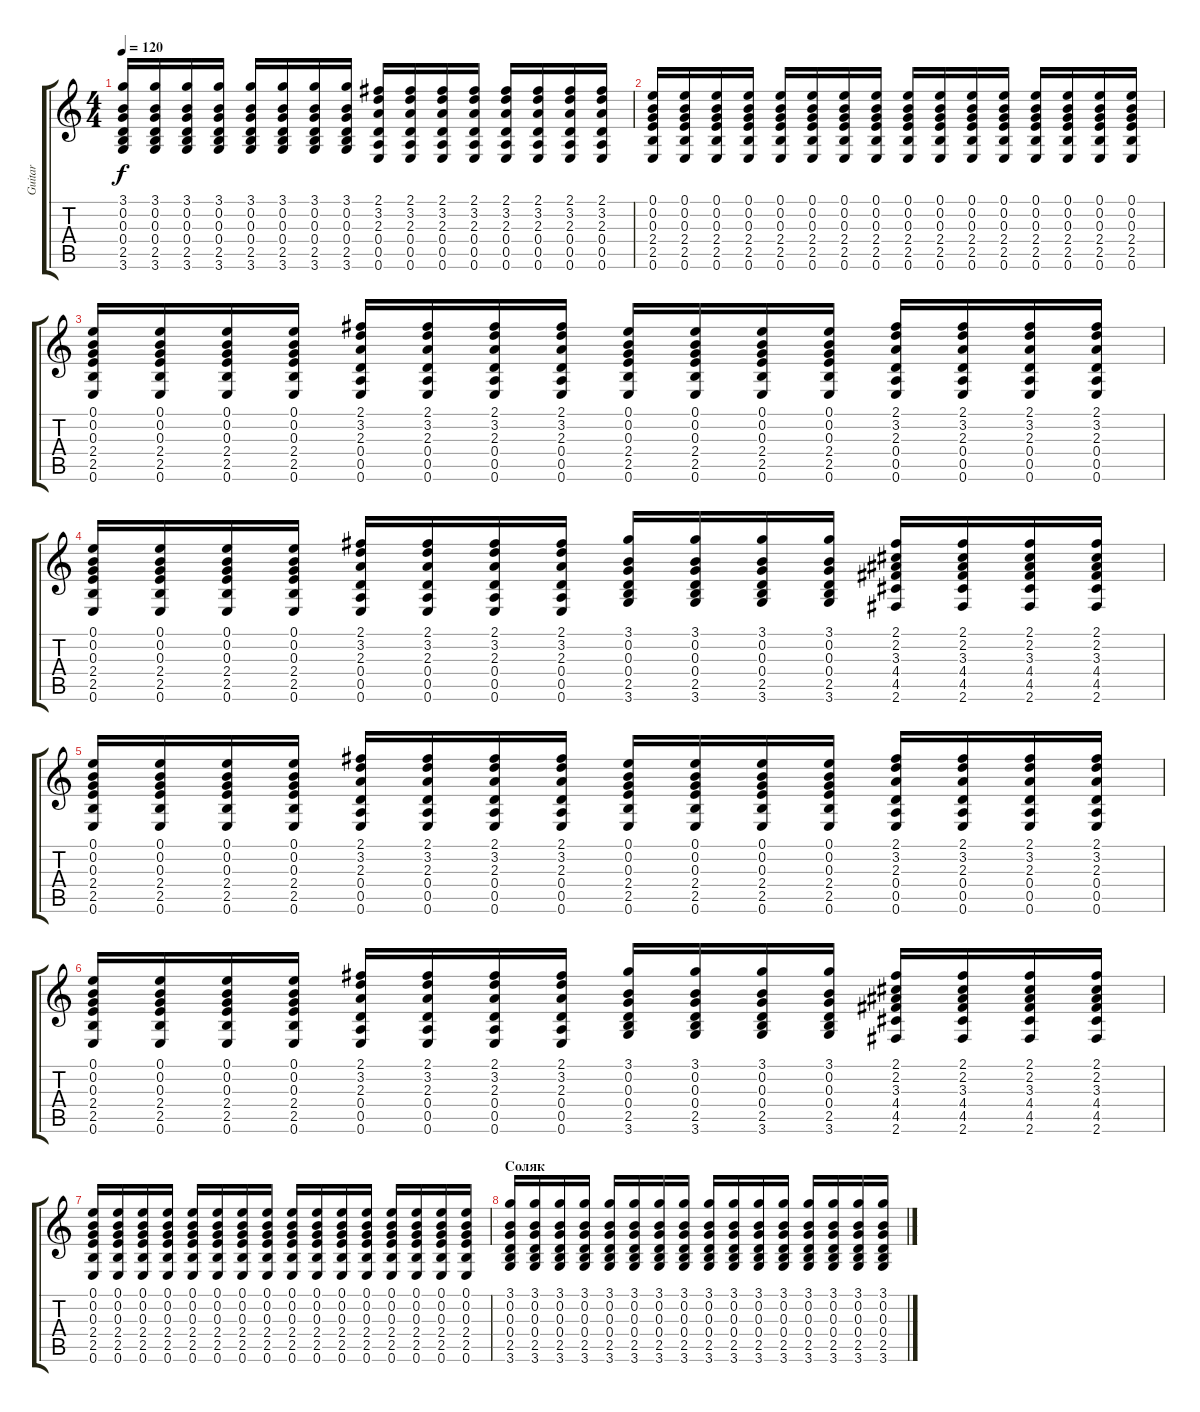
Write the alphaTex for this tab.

\track ("Guitar" "Guitar") {instrument acousticguitarsteel}
\staff {score tabs}
\tuning (E4 B3 G3 D3 A2 E2) {hide}
\ts (4 4)
\tempo 120
\clef g2
\ks c
(3.1 0.2 0.3 0.4 2.5 3.6).16{dy f} (3.1 0.2 0.3 0.4 2.5 3.6).16 (3.1 0.2 0.3 0.4 2.5 3.6).16 (3.1 0.2 0.3 0.4 2.5 3.6).16 (3.1 0.2 0.3 0.4 2.5 3.6).16 (3.1 0.2 0.3 0.4 2.5 3.6).16 (3.1 0.2 0.3 0.4 2.5 3.6).16 (3.1 0.2 0.3 0.4 2.5 3.6).16 (2.1 3.2 2.3 0.4 0.5 0.6).16 (2.1 3.2 2.3 0.4 0.5 0.6).16 (2.1 3.2 2.3 0.4 0.5 0.6).16 (2.1 3.2 2.3 0.4 0.5 0.6).16 (2.1 3.2 2.3 0.4 0.5 0.6).16 (2.1 3.2 2.3 0.4 0.5 0.6).16 (2.1 3.2 2.3 0.4 0.5 0.6).16 (2.1 3.2 2.3 0.4 0.5 0.6).16 |
(0.1 0.2 0.3 2.4 2.5 0.6).16 (0.1 0.2 0.3 2.4 2.5 0.6).16 (0.1 0.2 0.3 2.4 2.5 0.6).16 (0.1 0.2 0.3 2.4 2.5 0.6).16 (0.1 0.2 0.3 2.4 2.5 0.6).16 (0.1 0.2 0.3 2.4 2.5 0.6).16 (0.1 0.2 0.3 2.4 2.5 0.6).16 (0.1 0.2 0.3 2.4 2.5 0.6).16 (0.1 0.2 0.3 2.4 2.5 0.6).16 (0.1 0.2 0.3 2.4 2.5 0.6).16 (0.1 0.2 0.3 2.4 2.5 0.6).16 (0.1 0.2 0.3 2.4 2.5 0.6).16 (0.1 0.2 0.3 2.4 2.5 0.6).16 (0.1 0.2 0.3 2.4 2.5 0.6).16 (0.1 0.2 0.3 2.4 2.5 0.6).16 (0.1 0.2 0.3 2.4 2.5 0.6).16 |
(0.1 0.2 0.3 2.4 2.5 0.6).16 (0.1 0.2 0.3 2.4 2.5 0.6).16 (0.1 0.2 0.3 2.4 2.5 0.6).16 (0.1 0.2 0.3 2.4 2.5 0.6).16 (2.1 3.2 2.3 0.4 0.5 0.6).16 (2.1 3.2 2.3 0.4 0.5 0.6).16 (2.1 3.2 2.3 0.4 0.5 0.6).16 (2.1 3.2 2.3 0.4 0.5 0.6).16 (0.1 0.2 0.3 2.4 2.5 0.6).16 (0.1 0.2 0.3 2.4 2.5 0.6).16 (0.1 0.2 0.3 2.4 2.5 0.6).16 (0.1 0.2 0.3 2.4 2.5 0.6).16 (2.1 3.2 2.3 0.4 0.5 0.6).16 (2.1 3.2 2.3 0.4 0.5 0.6).16 (2.1 3.2 2.3 0.4 0.5 0.6).16 (2.1 3.2 2.3 0.4 0.5 0.6).16 |
(0.1 0.2 0.3 2.4 2.5 0.6).16 (0.1 0.2 0.3 2.4 2.5 0.6).16 (0.1 0.2 0.3 2.4 2.5 0.6).16 (0.1 0.2 0.3 2.4 2.5 0.6).16 (2.1 3.2 2.3 0.4 0.5 0.6).16 (2.1 3.2 2.3 0.4 0.5 0.6).16 (2.1 3.2 2.3 0.4 0.5 0.6).16 (2.1 3.2 2.3 0.4 0.5 0.6).16 (3.1 0.2 0.3 0.4 2.5 3.6).16 (3.1 0.2 0.3 0.4 2.5 3.6).16 (3.1 0.2 0.3 0.4 2.5 3.6).16 (3.1 0.2 0.3 0.4 2.5 3.6).16 (2.1 2.2 3.3 4.4 4.5 2.6).16 (2.1 2.2 3.3 4.4 4.5 2.6).16 (2.1 2.2 3.3 4.4 4.5 2.6).16 (2.1 2.2 3.3 4.4 4.5 2.6).16 |
(0.1 0.2 0.3 2.4 2.5 0.6).16 (0.1 0.2 0.3 2.4 2.5 0.6).16 (0.1 0.2 0.3 2.4 2.5 0.6).16 (0.1 0.2 0.3 2.4 2.5 0.6).16 (2.1 3.2 2.3 0.4 0.5 0.6).16 (2.1 3.2 2.3 0.4 0.5 0.6).16 (2.1 3.2 2.3 0.4 0.5 0.6).16 (2.1 3.2 2.3 0.4 0.5 0.6).16 (0.1 0.2 0.3 2.4 2.5 0.6).16 (0.1 0.2 0.3 2.4 2.5 0.6).16 (0.1 0.2 0.3 2.4 2.5 0.6).16 (0.1 0.2 0.3 2.4 2.5 0.6).16 (2.1 3.2 2.3 0.4 0.5 0.6).16 (2.1 3.2 2.3 0.4 0.5 0.6).16 (2.1 3.2 2.3 0.4 0.5 0.6).16 (2.1 3.2 2.3 0.4 0.5 0.6).16 |
(0.1 0.2 0.3 2.4 2.5 0.6).16 (0.1 0.2 0.3 2.4 2.5 0.6).16 (0.1 0.2 0.3 2.4 2.5 0.6).16 (0.1 0.2 0.3 2.4 2.5 0.6).16 (2.1 3.2 2.3 0.4 0.5 0.6).16 (2.1 3.2 2.3 0.4 0.5 0.6).16 (2.1 3.2 2.3 0.4 0.5 0.6).16 (2.1 3.2 2.3 0.4 0.5 0.6).16 (3.1 0.2 0.3 0.4 2.5 3.6).16 (3.1 0.2 0.3 0.4 2.5 3.6).16 (3.1 0.2 0.3 0.4 2.5 3.6).16 (3.1 0.2 0.3 0.4 2.5 3.6).16 (2.1 2.2 3.3 4.4 4.5 2.6).16 (2.1 2.2 3.3 4.4 4.5 2.6).16 (2.1 2.2 3.3 4.4 4.5 2.6).16 (2.1 2.2 3.3 4.4 4.5 2.6).16 |
(0.1 0.2 0.3 2.4 2.5 0.6).16 (0.1 0.2 0.3 2.4 2.5 0.6).16 (0.1 0.2 0.3 2.4 2.5 0.6).16 (0.1 0.2 0.3 2.4 2.5 0.6).16 (0.1 0.2 0.3 2.4 2.5 0.6).16 (0.1 0.2 0.3 2.4 2.5 0.6).16 (0.1 0.2 0.3 2.4 2.5 0.6).16 (0.1 0.2 0.3 2.4 2.5 0.6).16 (0.1 0.2 0.3 2.4 2.5 0.6).16 (0.1 0.2 0.3 2.4 2.5 0.6).16 (0.1 0.2 0.3 2.4 2.5 0.6).16 (0.1 0.2 0.3 2.4 2.5 0.6).16 (0.1 0.2 0.3 2.4 2.5 0.6).16 (0.1 0.2 0.3 2.4 2.5 0.6).16 (0.1 0.2 0.3 2.4 2.5 0.6).16 (0.1 0.2 0.3 2.4 2.5 0.6).16 |
\section ("" "Соляк")
(3.1 0.2 0.3 0.4 2.5 3.6).16 (3.1 0.2 0.3 0.4 2.5 3.6).16 (3.1 0.2 0.3 0.4 2.5 3.6).16 (3.1 0.2 0.3 0.4 2.5 3.6).16 (3.1 0.2 0.3 0.4 2.5 3.6).16 (3.1 0.2 0.3 0.4 2.5 3.6).16 (3.1 0.2 0.3 0.4 2.5 3.6).16 (3.1 0.2 0.3 0.4 2.5 3.6).16 (3.1 0.2 0.3 0.4 2.5 3.6).16 (3.1 0.2 0.3 0.4 2.5 3.6).16 (3.1 0.2 0.3 0.4 2.5 3.6).16 (3.1 0.2 0.3 0.4 2.5 3.6).16 (3.1 0.2 0.3 0.4 2.5 3.6).16 (3.1 0.2 0.3 0.4 2.5 3.6).16 (3.1 0.2 0.3 0.4 2.5 3.6).16 (3.1 0.2 0.3 0.4 2.5 3.6).16
